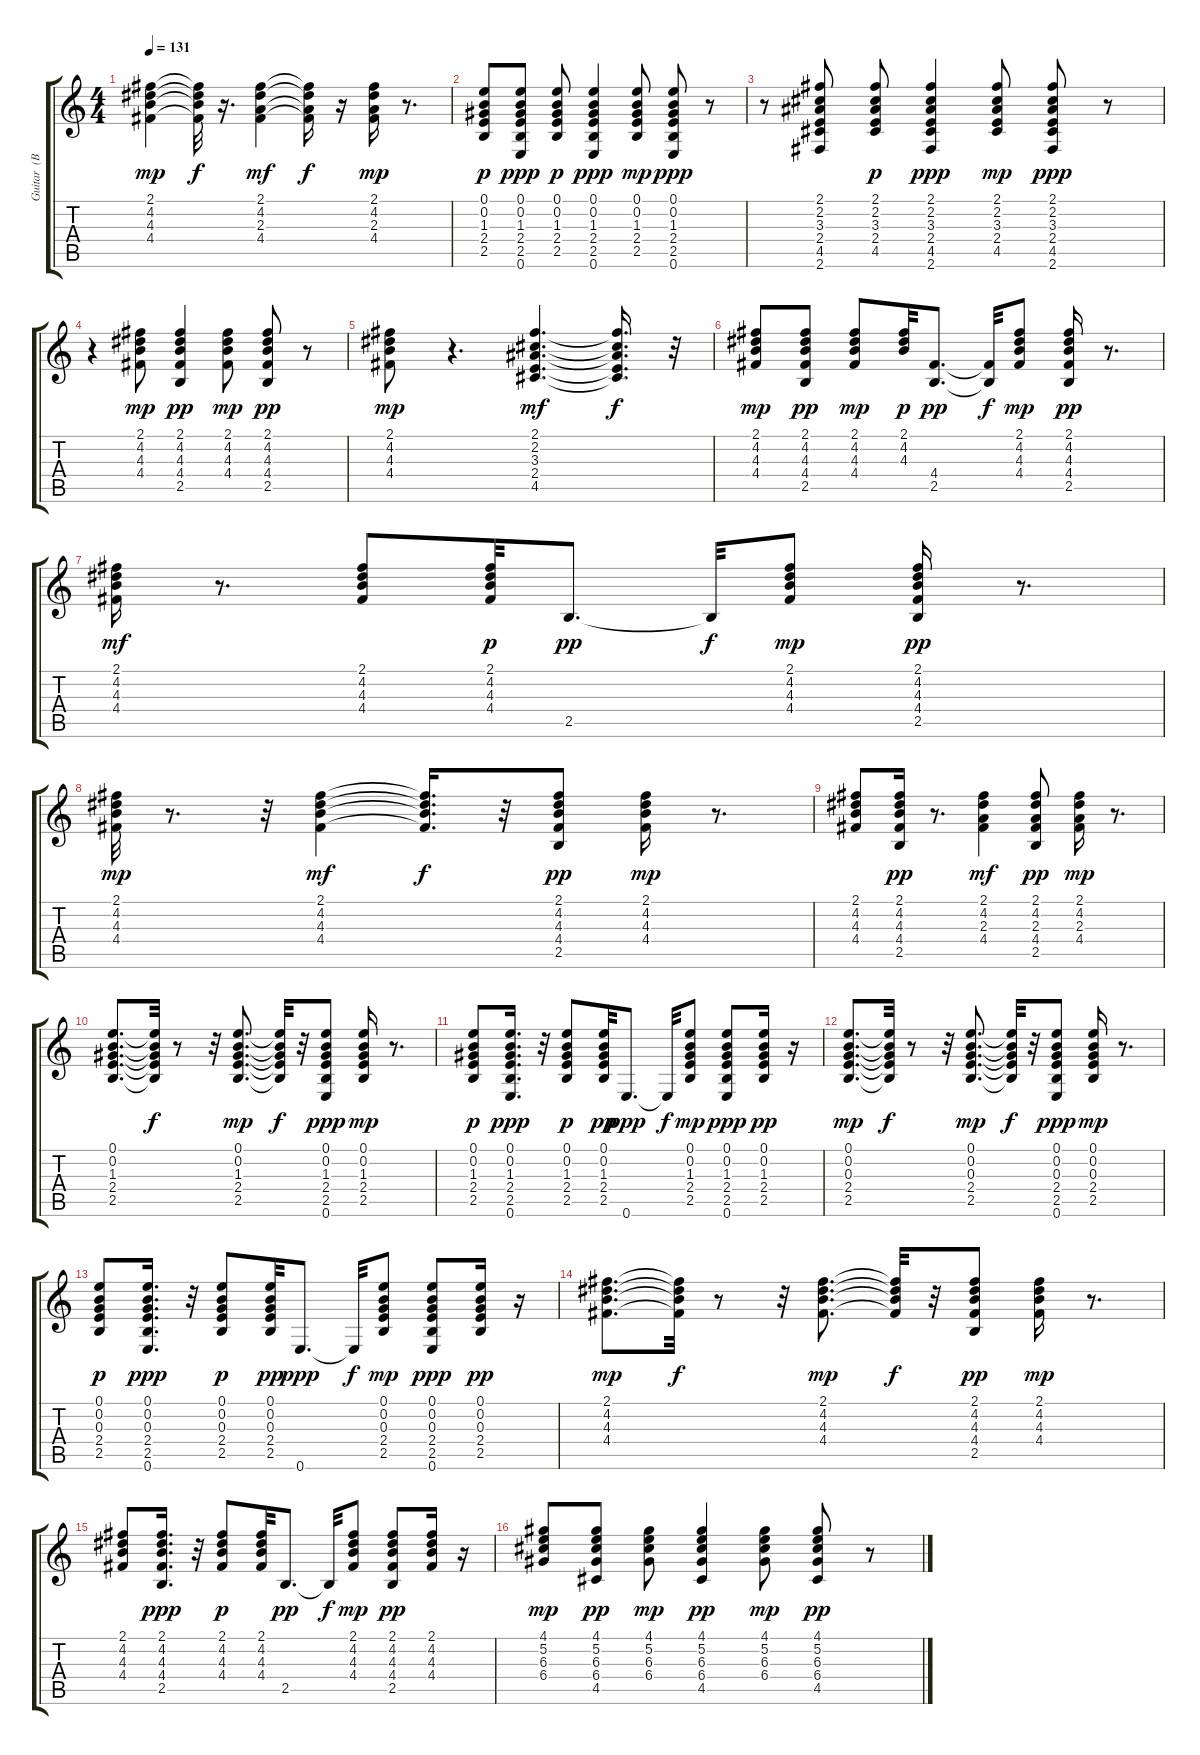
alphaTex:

\track ("Guitar  (BB)" "Guitar  (B") {mute instrument acousticguitarsteel}
\staff {score tabs}
\tuning (E4 B3 G3 D3 A2 E2) {hide}
\ts (4 4)
\tempo 131
\clef g2
\ks c
(2.1 4.2 4.3 4.4).4{dy mp} (2.1{t} 4.2{t} 4.3{t} 4.4{t}).32{dy f} r.16{d} (2.1 4.2 2.3 4.4).4{dy mf} (2.1{t} 4.2{t} 2.3{t} 4.4{t}).16{dy f} r.16 (2.1 4.2 2.3 4.4).16{dy mp} r.8{d} |
(0.1 0.2 1.3 2.4 2.5).8{dy p} (0.1 0.2 1.3 2.4 2.5 0.6).8{dy ppp} (0.1 0.2 1.3 2.4 2.5).8{dy p} (0.1 0.2 1.3 2.4 2.5 0.6).4{dy ppp} (0.1 0.2 1.3 2.4 2.5).8{dy mp} (0.1 0.2 1.3 2.4 2.5 0.6).8{dy ppp} r.8 |
r.8 (2.1 2.2 3.3 2.4 4.5 2.6).8 (2.1 2.2 3.3 2.4 4.5).8{dy p} (2.1 2.2 3.3 2.4 4.5 2.6).4{dy ppp} (2.1 2.2 3.3 2.4 4.5).8{dy mp} (2.1 2.2 3.3 2.4 4.5 2.6).8{dy ppp} r.8 |
r.4 (2.1 4.2 4.3 4.4).8{dy mp} (2.1 4.2 4.3 4.4 2.5).4{dy pp} (2.1 4.2 4.3 4.4).8{dy mp} (2.1 4.2 4.3 4.4 2.5).8{dy pp} r.8 |
(2.1 4.2 4.3 4.4).8{dy mp} r.4{d} (2.1 2.2 3.3 2.4 4.5).4{d dy mf} (2.1{t} 2.2{t} 3.3{t} 2.4{t} 4.5{t}).16{d dy f} r.32 |
(2.1 4.2 4.3 4.4).8{dy mp} (2.1 4.2 4.3 4.4 2.5).8{dy pp} (2.1 4.2 4.3 4.4).8{dy mp} (2.1 4.2 4.3).32{dy p} (4.4 2.5).8{d dy pp} (4.4{t} 2.5{t}).32{dy f} (2.1 4.2 4.3 4.4).8{dy mp} (2.1 4.2 4.3 4.4 2.5).16{dy pp} r.8{d} |
(2.1 4.2 4.3 4.4).16{dy mf} r.8{d} (2.1 4.2 4.3 4.4).8 (2.1 4.2 4.3 4.4).32{dy p} 2.5.8{d dy pp} 2.5{t}.32{dy f} (2.1 4.2 4.3 4.4).8{dy mp} (2.1 4.2 4.3 4.4 2.5).16{dy pp} r.8{d} |
(2.1 4.2 4.3 4.4).32{dy mp} r.8{d} r.32 (2.1 4.2 4.3 4.4).4{dy mf} (2.1{t} 4.2{t} 4.3{t} 4.4{t}).16{d dy f} r.32 (2.1 4.2 4.3 4.4 2.5).8{dy pp} (2.1 4.2 4.3 4.4).16{dy mp} r.8{d} |
(2.1 4.2 4.3 4.4).8 (2.1 4.2 4.3 4.4 2.5).16{dy pp} r.8{d} (2.1 4.2 2.3 4.4).4{dy mf} (2.1 4.2 2.3 4.4 2.5).8{dy pp} (2.1 4.2 2.3 4.4).16{dy mp} r.8{d} |
(0.1 0.2 1.3 2.4 2.5).8{d} (0.1{t} 0.2{t} 1.3{t} 2.4{t} 2.5{t}).32{dy f} r.8 r.32 (0.1 0.2 1.3 2.4 2.5).8{d dy mp} (0.1{t} 0.2{t} 1.3{t} 2.4{t} 2.5{t}).32{dy f} r.32 (0.1 0.2 1.3 2.4 2.5 0.6).8{dy ppp} (0.1 0.2 1.3 2.4 2.5).16{dy mp} r.8{d} |
(0.1 0.2 1.3 2.4 2.5).8{dy p} (0.1 0.2 1.3 2.4 2.5 0.6).16{d dy ppp} r.32 (0.1 0.2 1.3 2.4 2.5).8{dy p} (0.1 0.2 1.3 2.4 2.5).32{dy pp} 0.6.8{d dy ppp} 0.6{t}.32{dy f} (0.1 0.2 1.3 2.4 2.5).8{dy mp} (0.1 0.2 1.3 2.4 2.5 0.6).8{dy ppp} (0.1 0.2 1.3 2.4 2.5).16{dy pp} r.16 |
(0.1 0.2 0.3 2.4 2.5).8{d dy mp} (0.1{t} 0.2{t} 0.3{t} 2.4{t} 2.5{t}).32{dy f} r.8 r.32 (0.1 0.2 0.3 2.4 2.5).8{d dy mp} (0.1{t} 0.2{t} 0.3{t} 2.4{t} 2.5{t}).32{dy f} r.32 (0.1 0.2 0.3 2.4 2.5 0.6).8{dy ppp} (0.1 0.2 0.3 2.4 2.5).16{dy mp} r.8{d} |
(0.1 0.2 0.3 2.4 2.5).8{dy p} (0.1 0.2 0.3 2.4 2.5 0.6).16{d dy ppp} r.32 (0.1 0.2 0.3 2.4 2.5).8{dy p} (0.1 0.2 0.3 2.4 2.5).32{dy pp} 0.6.8{d dy ppp} 0.6{t}.32{dy f} (0.1 0.2 0.3 2.4 2.5).8{dy mp} (0.1 0.2 0.3 2.4 2.5 0.6).8{dy ppp} (0.1 0.2 0.3 2.4 2.5).16{dy pp} r.16 |
(2.1 4.2 4.3 4.4).8{d dy mp} (2.1{t} 4.2{t} 4.3{t} 4.4{t}).32{dy f} r.8 r.32 (2.1 4.2 4.3 4.4).8{d dy mp} (2.1{t} 4.2{t} 4.3{t} 4.4{t}).32{dy f} r.32 (2.1 4.2 4.3 4.4 2.5).8{dy pp} (2.1 4.2 4.3 4.4).16{dy mp} r.8{d} |
(2.1 4.2 4.3 4.4).8 (2.1 4.2 4.3 4.4 2.5).16{d dy ppp} r.32 (2.1 4.2 4.3 4.4).8{dy p} (2.1 4.2 4.3 4.4).32 2.5.8{d dy pp} 2.5{t}.32{dy f} (2.1 4.2 4.3 4.4).8{dy mp} (2.1 4.2 4.3 4.4 2.5).8{dy pp} (2.1 4.2 4.3 4.4).16 r.16 |
(4.1 5.2 6.3 6.4).8{dy mp} (4.1 5.2 6.3 6.4 4.5).8{dy pp} (4.1 5.2 6.3 6.4).8{dy mp} (4.1 5.2 6.3 6.4 4.5).4{dy pp} (4.1 5.2 6.3 6.4).8{dy mp} (4.1 5.2 6.3 6.4 4.5).8{dy pp} r.8
